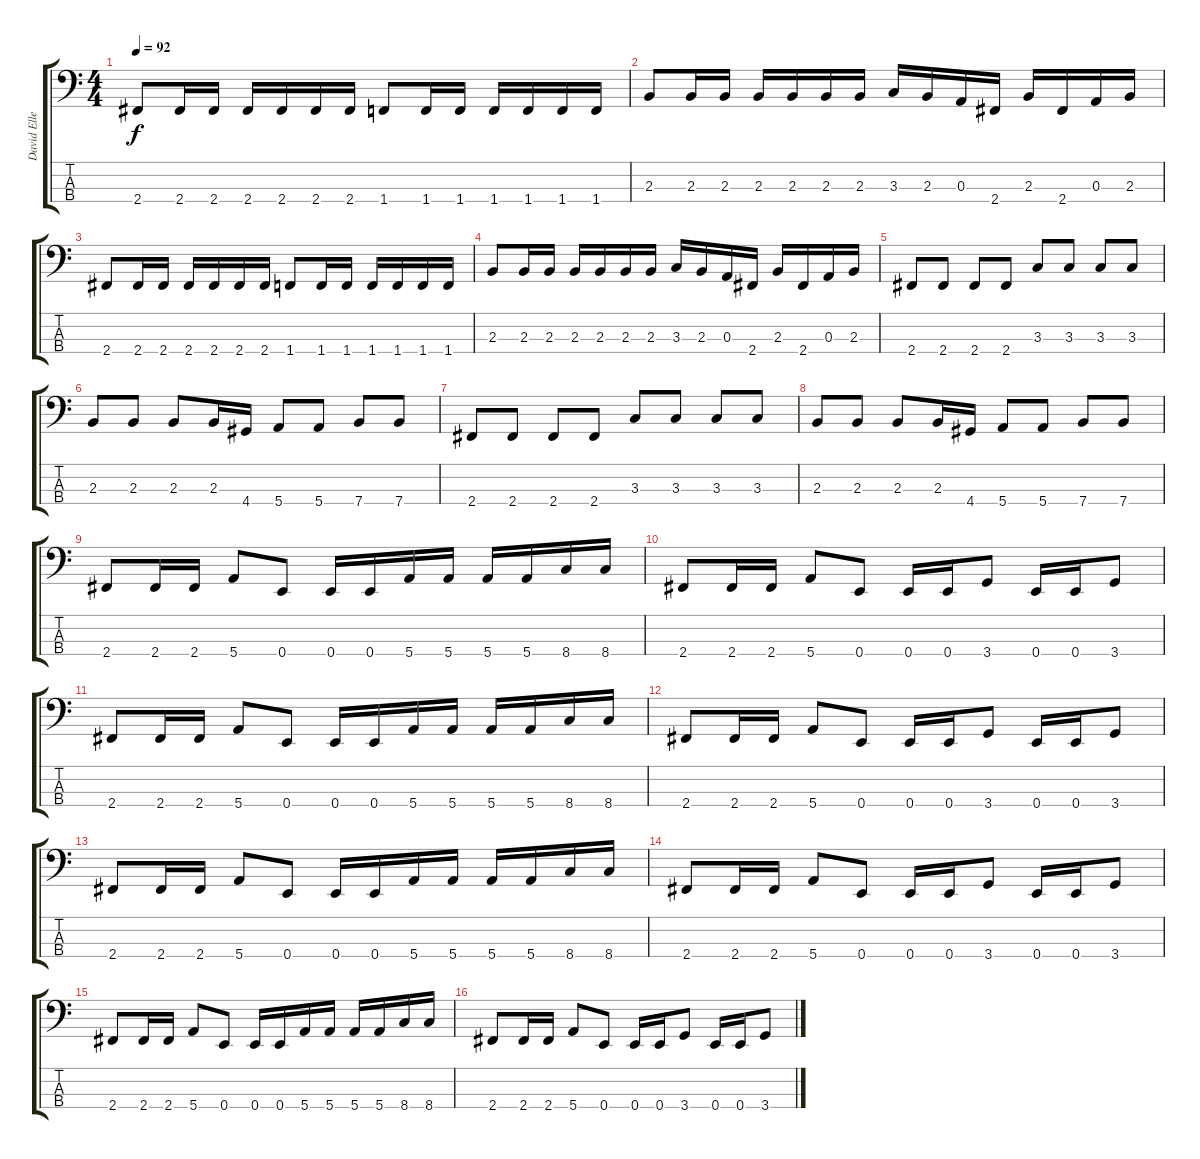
\track ("David Ellefson" "David Elle") {instrument electricbasspick}
\staff {score tabs}
\tuning (G2 D2 A1 E1) {hide}
\ts (4 4)
\tempo 92
\clef f4
\ks c
2.4.8{dy f} 2.4.16 2.4.16 2.4.16 2.4.16 2.4.16 2.4.16 1.4.8 1.4.16 1.4.16 1.4.16 1.4.16 1.4.16 1.4.16 |
2.3.8 2.3.16 2.3.16 2.3.16 2.3.16 2.3.16 2.3.16 3.3.16 2.3.16 0.3.16 2.4.16 2.3.16 2.4.16 0.3.16 2.3.16 |
2.4.8 2.4.16 2.4.16 2.4.16 2.4.16 2.4.16 2.4.16 1.4.8 1.4.16 1.4.16 1.4.16 1.4.16 1.4.16 1.4.16 |
2.3.8 2.3.16 2.3.16 2.3.16 2.3.16 2.3.16 2.3.16 3.3.16 2.3.16 0.3.16 2.4.16 2.3.16 2.4.16 0.3.16 2.3.16 |
2.4.8 2.4.8 2.4.8 2.4.8 3.3.8 3.3.8 3.3.8 3.3.8 |
2.3.8 2.3.8 2.3.8 2.3.16 4.4.16 5.4.8 5.4.8 7.4.8 7.4.8 |
2.4.8 2.4.8 2.4.8 2.4.8 3.3.8 3.3.8 3.3.8 3.3.8 |
2.3.8 2.3.8 2.3.8 2.3.16 4.4.16 5.4.8 5.4.8 7.4.8 7.4.8 |
2.4.8 2.4.16 2.4.16 5.4.8 0.4.8 0.4.16 0.4.16 5.4.16 5.4.16 5.4.16 5.4.16 8.4.16 8.4.16 |
2.4.8 2.4.16 2.4.16 5.4.8 0.4.8 0.4.16 0.4.16 3.4.8 0.4.16 0.4.16 3.4.8 |
2.4.8 2.4.16 2.4.16 5.4.8 0.4.8 0.4.16 0.4.16 5.4.16 5.4.16 5.4.16 5.4.16 8.4.16 8.4.16 |
2.4.8 2.4.16 2.4.16 5.4.8 0.4.8 0.4.16 0.4.16 3.4.8 0.4.16 0.4.16 3.4.8 |
2.4.8 2.4.16 2.4.16 5.4.8 0.4.8 0.4.16 0.4.16 5.4.16 5.4.16 5.4.16 5.4.16 8.4.16 8.4.16 |
2.4.8 2.4.16 2.4.16 5.4.8 0.4.8 0.4.16 0.4.16 3.4.8 0.4.16 0.4.16 3.4.8 |
2.4.8 2.4.16 2.4.16 5.4.8 0.4.8 0.4.16 0.4.16 5.4.16 5.4.16 5.4.16 5.4.16 8.4.16 8.4.16 |
2.4.8 2.4.16 2.4.16 5.4.8 0.4.8 0.4.16 0.4.16 3.4.8 0.4.16 0.4.16 3.4.8
